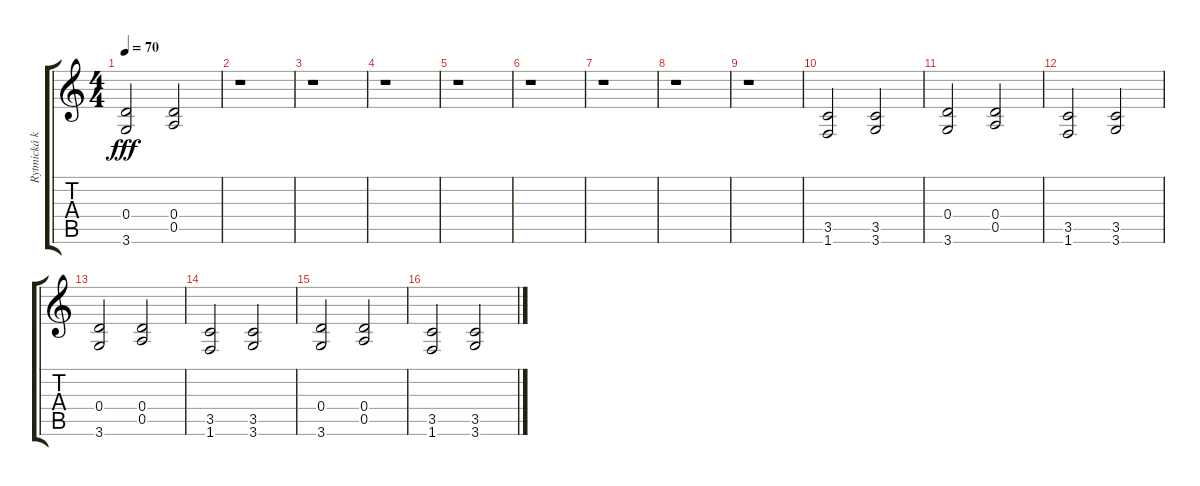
\track ("Rytmická kytara" "Rytmická k") {instrument distortionguitar}
\staff {score tabs}
\tuning (E4 B3 G3 D3 A2 E2) {hide}
\ts (4 4)
\tempo 70
\clef g2
\ks c
(0.4 3.6).2{dy fff} (0.4 0.5).2 |
r.1 |
r.1 |
r.1 |
r.1 |
r.1 |
r.1 |
r.1 |
r.1 |
(3.5 1.6).2 (3.5 3.6).2 |
(0.4 3.6).2 (0.4 0.5).2 |
(3.5 1.6).2 (3.5 3.6).2 |
(0.4 3.6).2 (0.4 0.5).2 |
(3.5 1.6).2 (3.5 3.6).2 |
(0.4 3.6).2 (0.4 0.5).2 |
(3.5 1.6).2 (3.5 3.6).2
